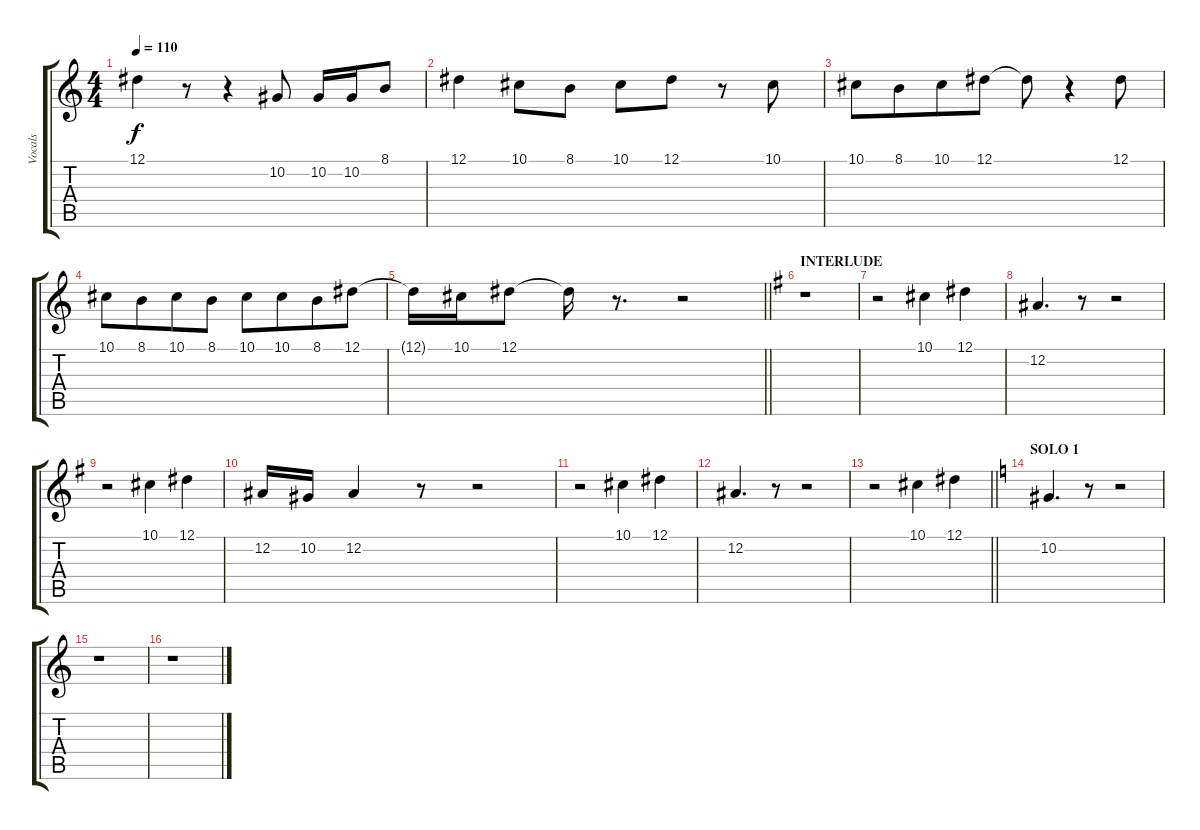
\track ("Vocals" "Vocals") {instrument harmonica}
\staff {score tabs}
\tuning (Eb4 Bb3 Gb3 Db3 Ab2 Eb2) {hide}
\ts (4 4)
\tempo 110
\clef g2
\ks aminor
12.1.4{dy f} r.8 r.4 10.2.8 10.2.16 10.2.16 8.1.8 |
12.1.4 10.1.8 8.1.8 10.1.8 12.1.8 r.8 10.1.8 |
10.1.8 8.1.8{beam merge} 10.1.8 12.1.8 12.1{t}.8 r.4 12.1.8 |
10.1.8 8.1.8{beam merge} 10.1.8 8.1.8 10.1.8 10.1.8{beam merge} 8.1.8 12.1.8 |
\barLineRight lightlight
12.1{t}.16 10.1.16 12.1.8 12.1{t}.16 r.8{d} r.2 |
\section ("" "INTERLUDE")
\ks eminor
r.1 |
r.2 10.1.4 12.1.4 |
12.2.4{d} r.8 r.2 |
r.2 10.1.4 12.1.4 |
12.2.16 10.2.16 12.2.4 r.8 r.2 |
r.2 10.1.4 12.1.4 |
12.2.4{d} r.8 r.2 |
\barLineRight lightlight
r.2 10.1.4 12.1.4 |
\section ("" "SOLO 1")
\ks aminor
10.2.4{d} r.8 r.2 |
r.1 |
r.1
